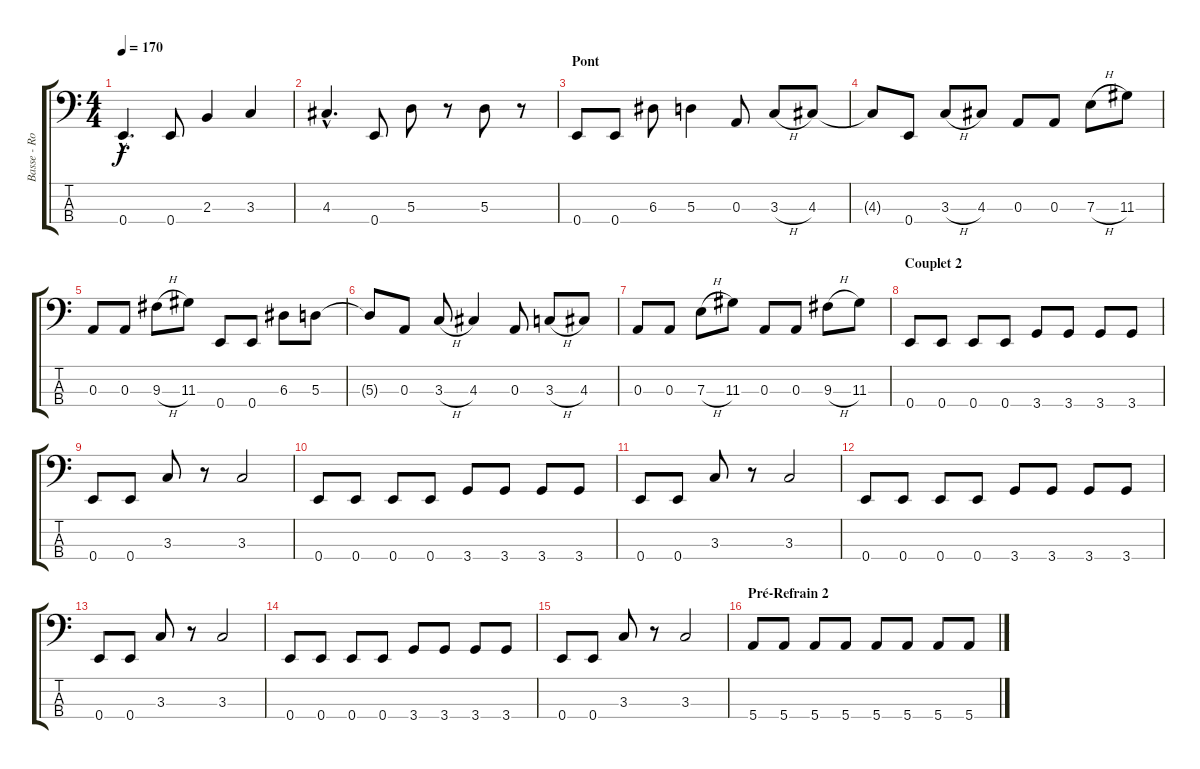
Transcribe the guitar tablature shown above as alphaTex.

\track ("Basse - Rosie Martin" "Basse - Ro") {instrument electricbasspick}
\staff {score tabs}
\tuning (G2 D2 A1 E1) {hide}
\ts (4 4)
\tempo 170
\clef f4
\ks c
0.4{hac}.4{d dy f} 0.4.8 2.3.4 3.3.4 |
4.3{hac}.4{d} 0.4.8 5.3.8 r.8 5.3.8 r.8 |
\section ("" "Pont")
0.4.8 0.4.8 6.3.8 5.3.4 0.3.8 3.3{h}.8 4.3.8 |
4.3{t}.8 0.4.8 3.3{h}.8 4.3.8 0.3.8 0.3.8 7.3{h}.8 11.3.8 |
0.3.8 0.3.8 9.3{h}.8 11.3.8 0.4.8 0.4.8 6.3.8 5.3.8 |
5.3{t}.8 0.3.8 3.3{h}.8 4.3.4 0.3.8 3.3{h}.8 4.3.8 |
0.3.8 0.3.8 7.3{h}.8 11.3.8 0.3.8 0.3.8 9.3{h}.8 11.3.8 |
\section ("" "Couplet 2")
0.4.8 0.4.8 0.4.8 0.4.8 3.4.8 3.4.8 3.4.8 3.4.8 |
0.4.8 0.4.8 3.3.8 r.8 3.3.2 |
0.4.8 0.4.8 0.4.8 0.4.8 3.4.8 3.4.8 3.4.8 3.4.8 |
0.4.8 0.4.8 3.3.8 r.8 3.3.2 |
0.4.8 0.4.8 0.4.8 0.4.8 3.4.8 3.4.8 3.4.8 3.4.8 |
0.4.8 0.4.8 3.3.8 r.8 3.3.2 |
0.4.8 0.4.8 0.4.8 0.4.8 3.4.8 3.4.8 3.4.8 3.4.8 |
0.4.8 0.4.8 3.3.8 r.8 3.3.2 |
\section ("" "Pré-Refrain 2")
5.4.8 5.4.8 5.4.8 5.4.8 5.4.8 5.4.8 5.4.8 5.4.8
